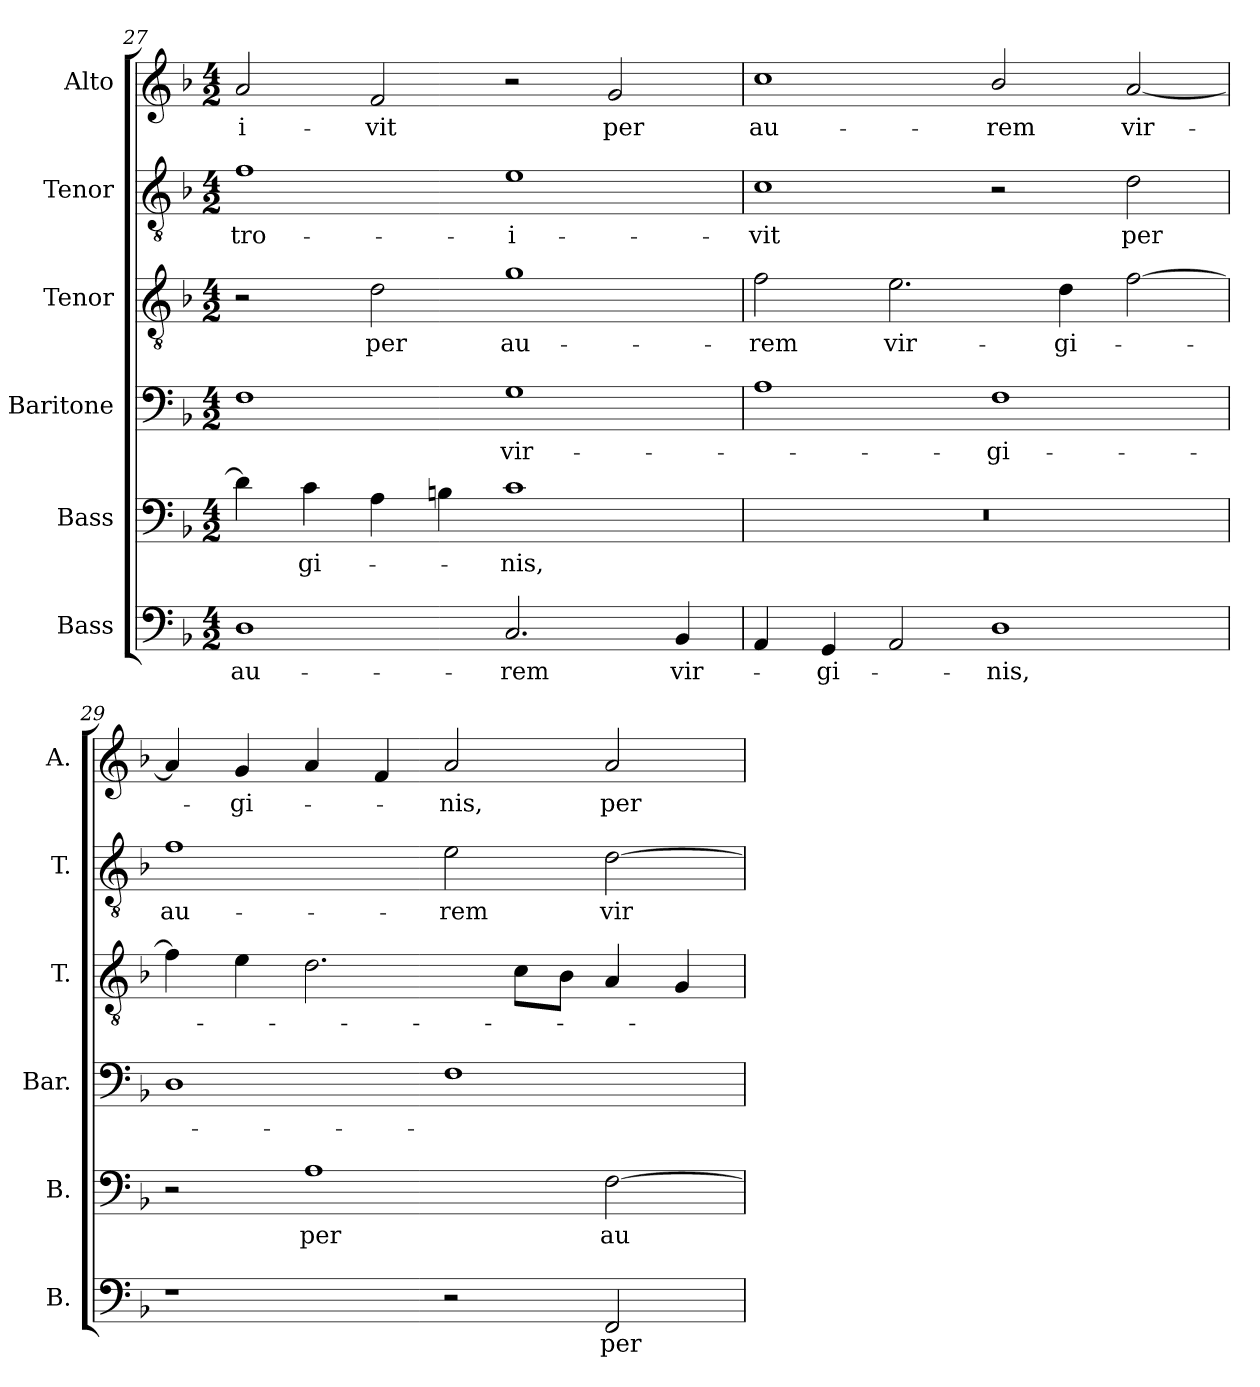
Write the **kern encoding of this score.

**kern	**text	**kern	**text	**kern	**text	**kern	**text	**kern	**text	**kern	**text
*part6	*part6	*part5	*part5	*part4	*part4	*part3	*part3	*part2	*part2	*part1	*part1
*staff6	*staff6	*staff5	*staff5	*staff4	*staff4	*staff3	*staff3	*staff2	*staff2	*staff1	*staff1
*I"Bass	*	*I"Bass	*	*I"Baritone	*	*I"Tenor	*	*I"Tenor	*	*I"Alto	*
*I'B.	*	*I'B.	*	*I'Bar.	*	*I'T.	*	*I'T.	*	*I'A.	*
*clefF4	*	*clefF4	*	*clefF4	*	*clefGv2	*	*clefGv2	*	*clefG2	*
*	*	*	*	*	*	*ITrd7c12	*	*ITrd7c12	*	*	*
*k[b-]	*	*k[b-]	*	*k[b-]	*	*k[b-]	*	*k[b-]	*	*k[b-]	*
*F:	*	*F:	*	*F:	*	*F:	*	*F:	*	*F:	*
*M4/2	*	*M4/2	*	*M4/2	*	*M4/2	*	*M4/2	*	*M4/2	*
=27	=27	=27	=27	=27	=27	=27	=27	=27	=27	=27	=27
!	!LO:LY:b:color=#000000	!	!	!	!	!	!	!	!	!	!
!	!	!	!	!	!	!	!	!	!LO:LY:b:color=#000000	!	!
!	!	!	!	!	!	!	!	!	!	!	!LO:LY:b:color=#000000
1Di	au-	4di\]	.	1Fi	.	2r	.	1Fi	-tro-	2ai/	-i-
!	!	!	!LO:LY:b:color=#000000	!	!	!	!	!	!	!	!
.	.	4ci\	-gi-	.	.	.	.	.	.	.	.
!	!	!	!	!	!	!	!LO:LY:b:color=#000000	!	!	!	!
!	!	!	!	!	!	!	!	!	!	!	!LO:LY:b:color=#000000
.	.	4Ai\	.	.	.	2Di\	per	.	.	2fi/	-vit
.	.	4Bni\	.	.	.	.	.	.	.	.	.
!	!LO:LY:b:color=#000000	!	!	!	!	!	!	!	!	!	!
!	!	!	!LO:LY:b:color=#000000	!	!	!	!	!	!	!	!
!	!	!	!	!	!LO:LY:b:color=#000000	!	!	!	!	!	!
!	!	!	!	!	!	!	!LO:LY:b:color=#000000	!	!	!	!
!	!	!	!	!	!	!	!	!	!LO:LY:b:color=#000000	!	!
2.Ci/	-rem	1ci	-nis,	1Gi	vir-	1Gi	au-	1Ei	-i-	2r	.
!	!	!	!	!	!	!	!	!	!	!	!LO:LY:b:color=#000000
.	.	.	.	.	.	.	.	.	.	2gi/	per
!	!LO:LY:b:color=#000000	!	!	!	!	!	!	!	!	!	!
4BB-i/	vir-	.	.	.	.	.	.	.	.	.	.
=28	=28	=28	=28	=28	=28	=28	=28	=28	=28	=28	=28
!	!	!LO:N:vis=1	!	!	!	!	!	!	!	!	!
!	!	!	!	!	!	!	!LO:LY:b:color=#000000	!	!	!	!
!	!	!	!	!	!	!	!	!	!LO:LY:b:color=#000000	!	!
!	!	!	!	!	!	!	!	!	!	!	!LO:LY:b:color=#000000
4AAi/	.	0r	.	1Ai	.	2Fi\	-rem	1Ci	-vit	1cci	au-
!	!LO:LY:b:color=#000000	!	!	!	!	!	!	!	!	!	!
4GGi/	-gi-	.	.	.	.	.	.	.	.	.	.
!	!	!	!	!	!	!	!LO:LY:b:color=#000000	!	!	!	!
2AAi/	.	.	.	.	.	2.Ei\	vir-	.	.	.	.
!	!LO:LY:b:color=#000000	!	!	!	!	!	!	!	!	!	!
!	!	!	!	!	!LO:LY:b:color=#000000	!	!	!	!	!	!
!	!	!	!	!	!	!	!	!	!	!	!LO:LY:b:color=#000000
1Di	-nis,	.	.	1Fi	-gi-	.	.	2r	.	2b-i/	-rem
!	!	!	!	!	!	!	!LO:LY:b:color=#000000	!	!	!	!
.	.	.	.	.	.	4Di\	-gi-	.	.	.	.
!	!	!	!	!	!	!	!	!	!LO:LY:b:color=#000000	!	!
!	!	!	!	!	!	!	!	!	!	!	!LO:LY:b:color=#000000
.	.	.	.	.	.	[2Fi\	.	2Di\	per	[2ai/	vir-
=29	=29	=29	=29	=29	=29	=29	=29	=29	=29	=29	=29
!	!	!	!	!	!	!	!	!	!LO:LY:b:color=#000000	!	!
1r	.	2r	.	1Di	.	4Fi\]	.	1Fi	au-	4ai/]	.
!	!	!	!	!	!	!	!	!	!	!	!LO:LY:b:color=#000000
.	.	.	.	.	.	4Ei\	.	.	.	4gi/	-gi-
!	!	!	!LO:LY:b:color=#000000	!	!	!	!	!	!	!	!
.	.	1Ai	per	.	.	2.Di\	.	.	.	4ai/	.
.	.	.	.	.	.	.	.	.	.	4fi/	.
!	!	!	!	!	!	!	!	!	!LO:LY:b:color=#000000	!	!
!	!	!	!	!	!	!	!	!	!	!	!LO:LY:b:color=#000000
2r	.	.	.	1Fi	.	.	.	2Ei\	-rem	2ai/	-nis,
.	.	.	.	.	.	8Ci\L	.	.	.	.	.
.	.	.	.	.	.	8BB-i\J	.	.	.	.	.
!	!LO:LY:b:color=#000000	!	!	!	!	!	!	!	!	!	!
!	!	!	!LO:LY:b:color=#000000	!	!	!	!	!	!	!	!
!	!	!	!	!	!	!	!	!	!LO:LY:b:color=#000000	!	!
!	!	!	!	!	!	!	!	!	!	!	!LO:LY:b:color=#000000
2FFi/	per	[2Fi\	au-	.	.	4AAi/	.	[2Di\	vir-	2ai/	per
.	.	.	.	.	.	4GGi/	.	.	.	.	.
=	=	=	=	=	=	=	=	=	=	=	=
*-	*-	*-	*-	*-	*-	*-	*-	*-	*-	*-	*-
